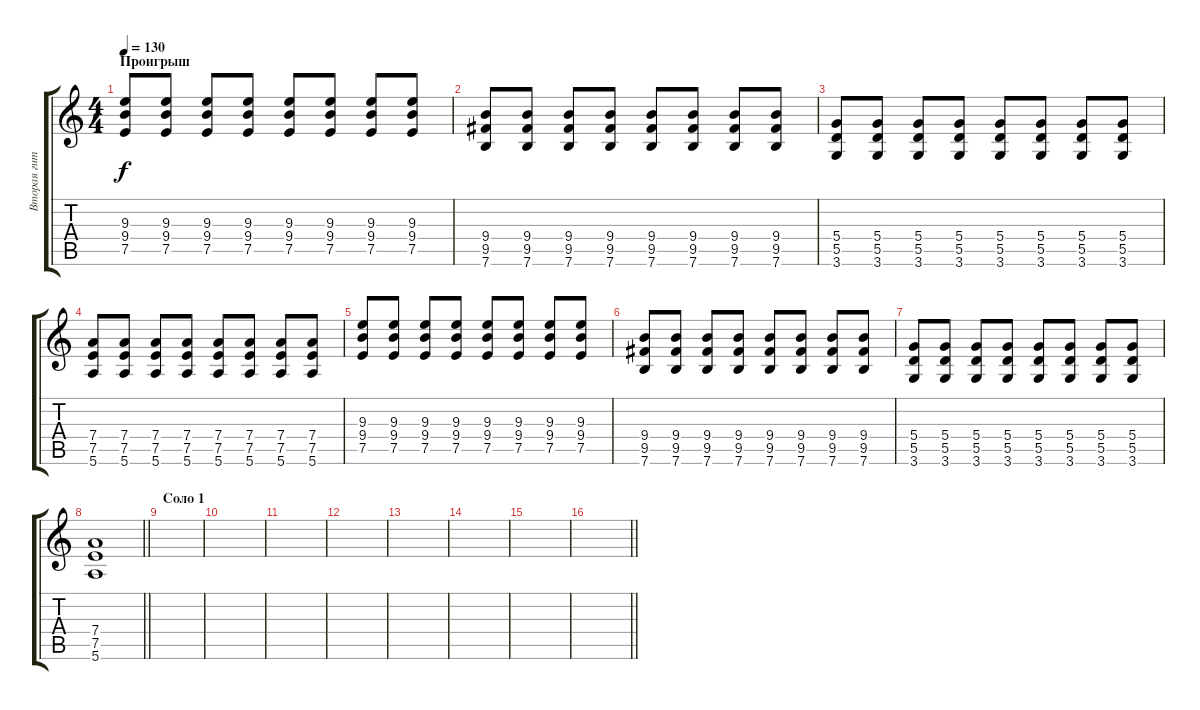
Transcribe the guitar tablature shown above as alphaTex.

\track ("Вторая гитара" "Вторая гит") {instrument distortionguitar}
\staff {score tabs}
\tuning (E4 B3 G3 D3 A2 E2) {hide}
\ts (4 4)
\section ("" "Проигрыш")
\tempo 130
\clef g2
\ks c
(9.3 9.4 7.5).8{dy f} (9.3 9.4 7.5).8 (9.3 9.4 7.5).8 (9.3 9.4 7.5).8 (9.3 9.4 7.5).8 (9.3 9.4 7.5).8 (9.3 9.4 7.5).8 (9.3 9.4 7.5).8 |
(9.4 9.5 7.6).8 (9.4 9.5 7.6).8 (9.4 9.5 7.6).8 (9.4 9.5 7.6).8 (9.4 9.5 7.6).8 (9.4 9.5 7.6).8 (9.4 9.5 7.6).8 (9.4 9.5 7.6).8 |
(5.4 5.5 3.6).8 (5.4 5.5 3.6).8 (5.4 5.5 3.6).8 (5.4 5.5 3.6).8 (5.4 5.5 3.6).8 (5.4 5.5 3.6).8 (5.4 5.5 3.6).8 (5.4 5.5 3.6).8 |
(7.4 7.5 5.6).8 (7.4 7.5 5.6).8 (7.4 7.5 5.6).8 (7.4 7.5 5.6).8 (7.4 7.5 5.6).8 (7.4 7.5 5.6).8 (7.4 7.5 5.6).8 (7.4 7.5 5.6).8 |
(9.3 9.4 7.5).8 (9.3 9.4 7.5).8 (9.3 9.4 7.5).8 (9.3 9.4 7.5).8 (9.3 9.4 7.5).8 (9.3 9.4 7.5).8 (9.3 9.4 7.5).8 (9.3 9.4 7.5).8 |
(9.4 9.5 7.6).8 (9.4 9.5 7.6).8 (9.4 9.5 7.6).8 (9.4 9.5 7.6).8 (9.4 9.5 7.6).8 (9.4 9.5 7.6).8 (9.4 9.5 7.6).8 (9.4 9.5 7.6).8 |
(5.4 5.5 3.6).8 (5.4 5.5 3.6).8 (5.4 5.5 3.6).8 (5.4 5.5 3.6).8 (5.4 5.5 3.6).8 (5.4 5.5 3.6).8 (5.4 5.5 3.6).8 (5.4 5.5 3.6).8 |
\barLineRight lightlight
(7.4 7.5 5.6).1 |
\section ("" "Соло 1")
|
|
|
|
|
|
|
\barLineRight lightlight
